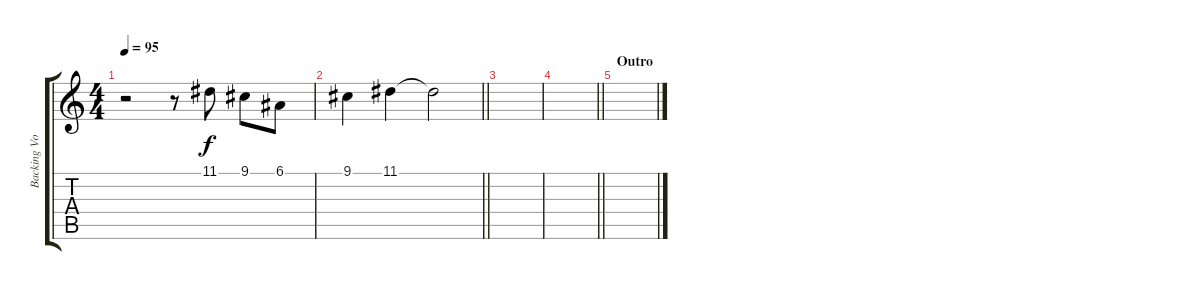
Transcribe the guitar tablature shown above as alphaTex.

\track ("Backing Vocals" "Backing Vo") {instrument sopranosax}
\staff {score tabs}
\tuning (E4 B3 G3 D3 A2 E2) {hide}
\ts (4 4)
\tempo 95
\clef g2
\ks c
r.2{dy f} r.8 11.1.8 9.1.8 6.1.8 |
\barLineRight lightlight
9.1.4 11.1.4 11.1{t}.2 |
|
\barLineRight lightlight
|
\section ("" "Outro")
